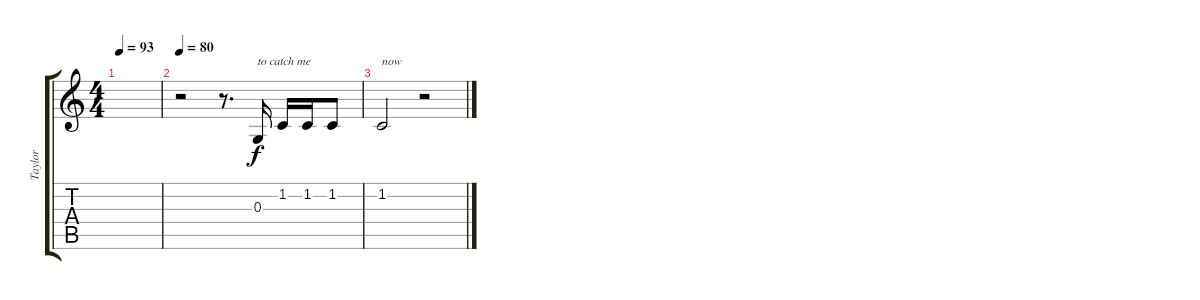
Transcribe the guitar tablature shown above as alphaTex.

\track ("Taylor" "Taylor") {instrument musicbox}
\staff {score tabs}
\tuning (E4 B3 G3 D3 A2 E2) {hide}
\ts (4 4)
\tempo 93
\clef g2
\ks c
|
\tempo 80
r.2 r.8{d} 0.3.16{txt "to catch me "} 1.2.16 1.2.16 1.2.8 |
1.2.2{txt "now"} r.2
